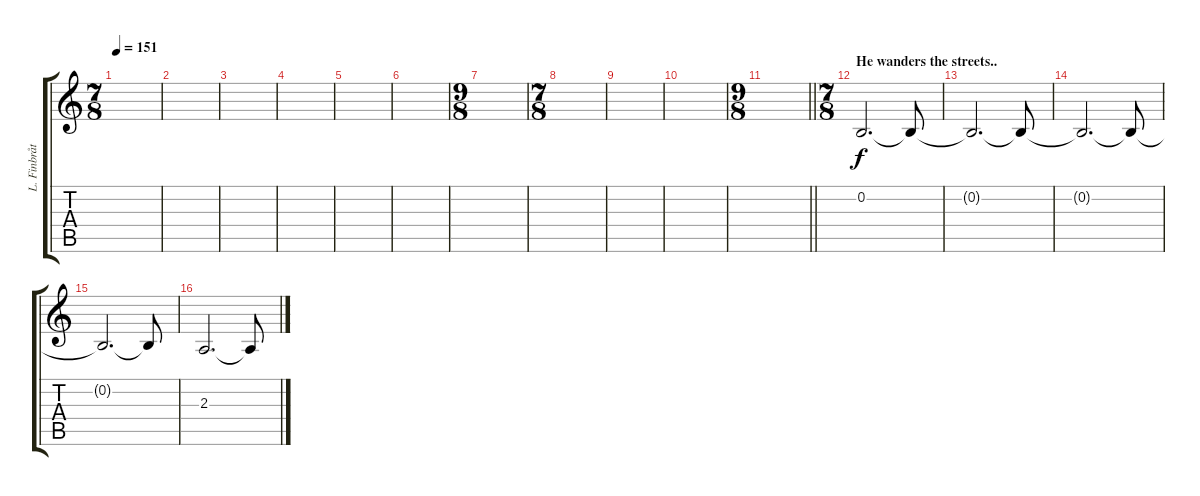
\track ("L. Finbråten" "L. Finbråt") {instrument choiraahs}
\staff {score tabs}
\tuning (E4 B3 G3 D3 A2 E2) {hide}
\ts (7 8)
\tempo 151
\clef g2
\ks c
|
|
|
|
|
|
\ts (9 8)
|
\ts (7 8)
|
|
|
\ts (9 8)
\barLineRight lightlight
|
\ts (7 8)
\section ("" "He wanders the streets..")
0.2.2{d} 0.2{t}.8 |
0.2{t}.2{d} 0.2{t}.8 |
0.2{t}.2{d} 0.2{t}.8 |
0.2{t}.2{d} 0.2{t}.8 |
2.3.2{d} 2.3{t}.8
